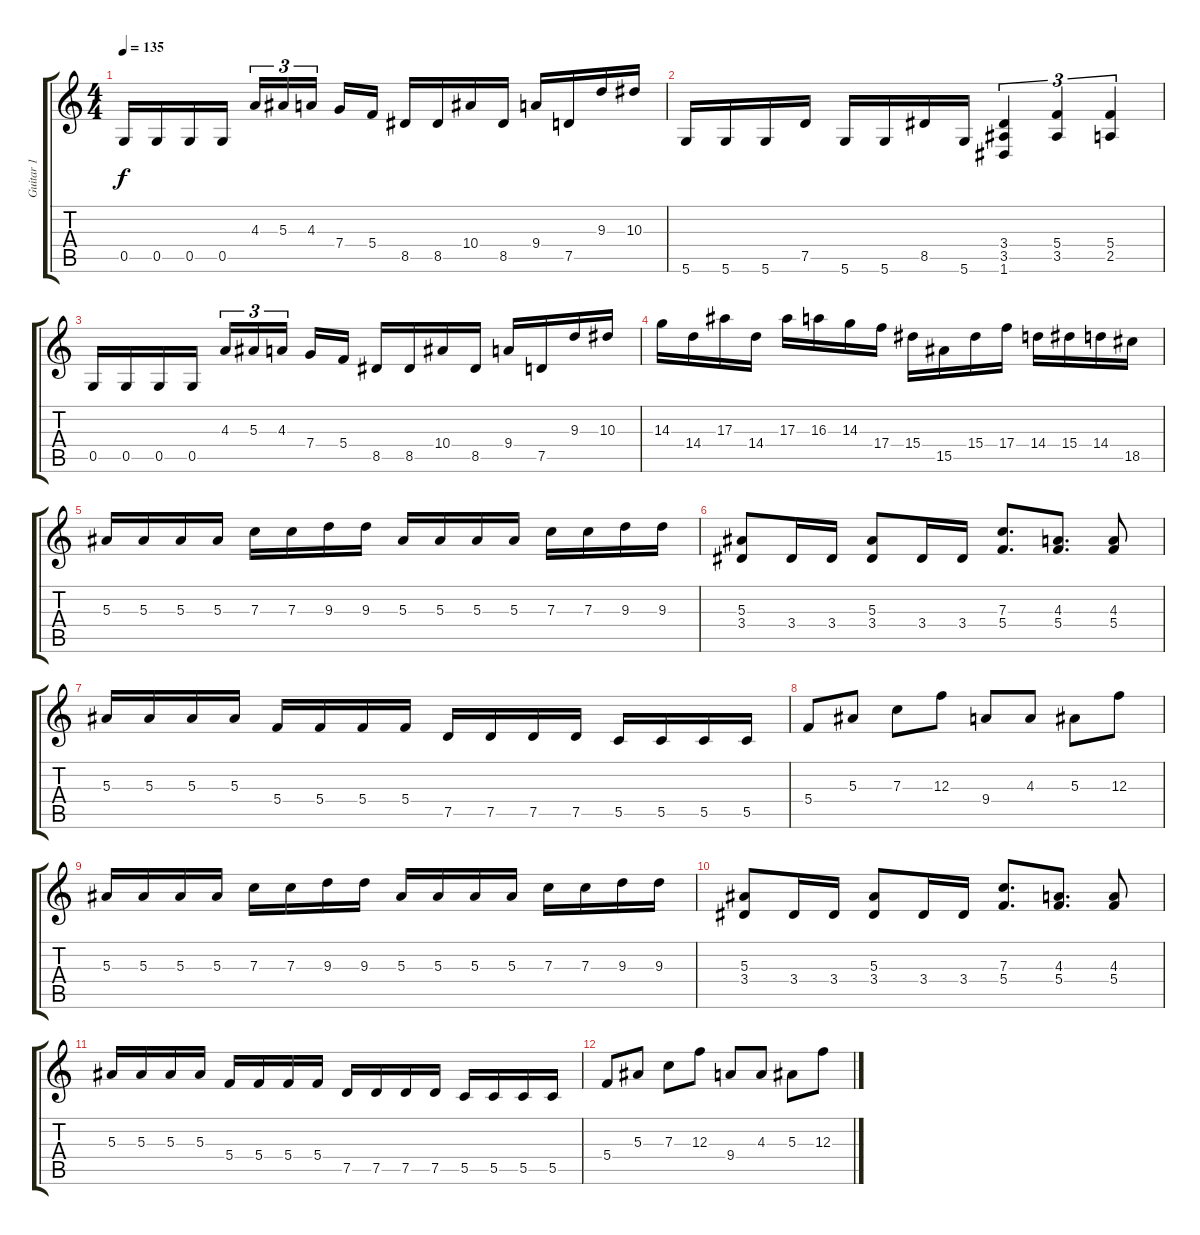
\track ("Guitar 1" "Guitar 1") {instrument distortionguitar}
\staff {score tabs}
\tuning (D4 A3 F3 C3 G2 D2) {hide}
\ts (4 4)
\tempo 135
\clef g2
\ks c
0.5.16{dy f} 0.5.16 0.5.16 0.5.16 4.3.16{tu (3 2)} 5.3.16{tu (3 2)} 4.3.16{tu (3 2) beam splitsecondary} 7.4.16 5.4.16 8.5.16 8.5.16 10.4.16 8.5.16 9.4.16 7.5.16 9.3.16 10.3.16 |
5.6.16 5.6.16 5.6.16 7.5.16 5.6.16 5.6.16 8.5.16 5.6.16 (3.4 3.5 1.6).4{tu (3 2)} (5.4 3.5).4{tu (3 2)} (5.4 2.5).4{tu (3 2)} |
0.5.16 0.5.16 0.5.16 0.5.16 4.3.16{tu (3 2)} 5.3.16{tu (3 2)} 4.3.16{tu (3 2) beam splitsecondary} 7.4.16 5.4.16 8.5.16 8.5.16 10.4.16 8.5.16 9.4.16 7.5.16 9.3.16 10.3.16 |
14.3.16 14.4.16 17.3.16 14.4.16 17.3.16 16.3.16 14.3.16 17.4.16 15.4.16 15.5.16 15.4.16 17.4.16 14.4.16 15.4.16 14.4.16 18.5.16 |
5.3.16 5.3.16 5.3.16 5.3.16 7.3.16 7.3.16 9.3.16 9.3.16 5.3.16 5.3.16 5.3.16 5.3.16 7.3.16 7.3.16 9.3.16 9.3.16 |
(5.3 3.4).8 3.4.16 3.4.16 (5.3 3.4).8 3.4.16 3.4.16 (7.3 5.4).8{d} (4.3 5.4).8{d} (4.3 5.4).8 |
5.3.16 5.3.16 5.3.16 5.3.16 5.4.16 5.4.16 5.4.16 5.4.16 7.5.16 7.5.16 7.5.16 7.5.16 5.5.16 5.5.16 5.5.16 5.5.16 |
5.4.8 5.3.8 7.3.8 12.3.8 9.4.8 4.3.8 5.3.8 12.3.8 |
5.3.16 5.3.16 5.3.16 5.3.16 7.3.16 7.3.16 9.3.16 9.3.16 5.3.16 5.3.16 5.3.16 5.3.16 7.3.16 7.3.16 9.3.16 9.3.16 |
(5.3 3.4).8 3.4.16 3.4.16 (5.3 3.4).8 3.4.16 3.4.16 (7.3 5.4).8{d} (4.3 5.4).8{d} (4.3 5.4).8 |
5.3.16 5.3.16 5.3.16 5.3.16 5.4.16 5.4.16 5.4.16 5.4.16 7.5.16 7.5.16 7.5.16 7.5.16 5.5.16 5.5.16 5.5.16 5.5.16 |
5.4.8 5.3.8 7.3.8 12.3.8 9.4.8 4.3.8 5.3.8 12.3.8
